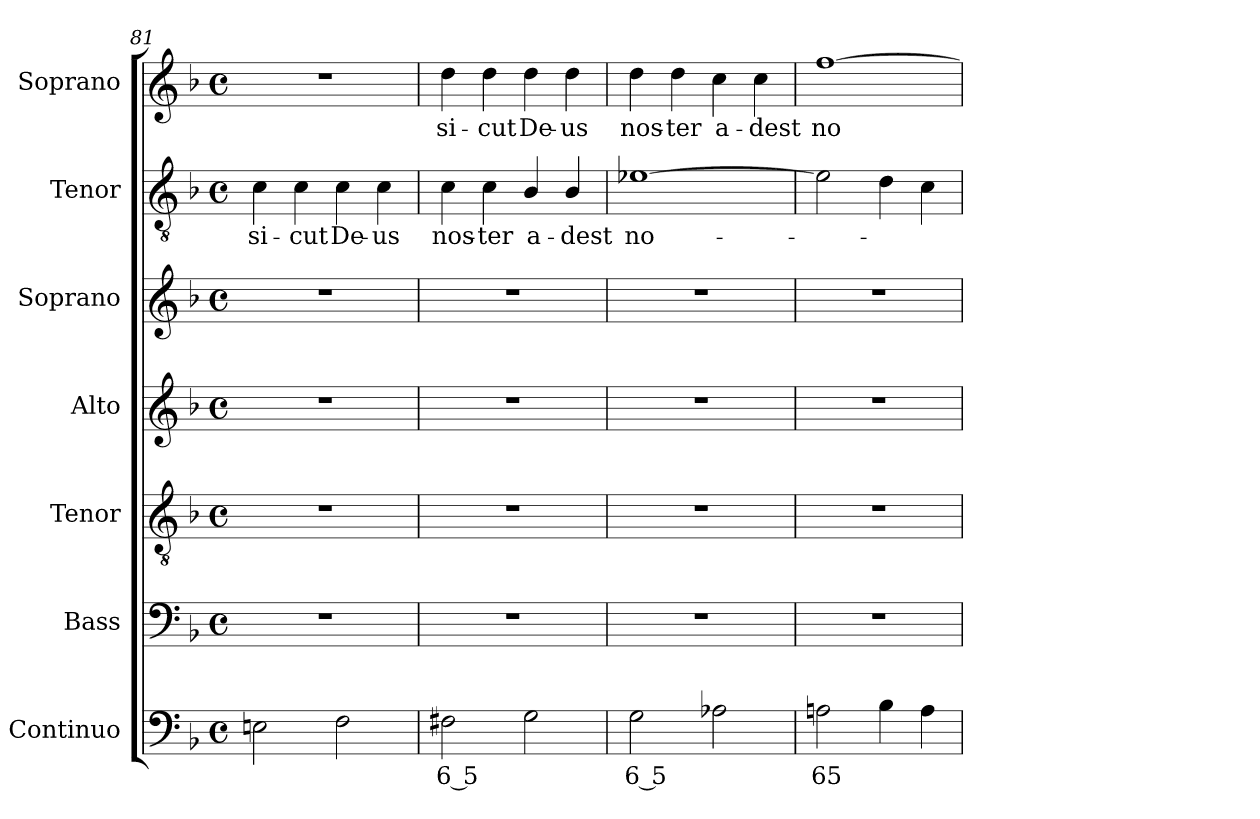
**kern	**text	**kern	**kern	**kern	**kern	**kern	**text	**kern	**text
*part7	*part7	*part6	*part5	*part4	*part3	*part2	*part2	*part1	*part1
*staff7	*staff7	*staff6	*staff5	*staff4	*staff3	*staff2	*staff2	*staff1	*staff1
*I"Continuo	*	*I"Bass	*I"Tenor	*I"Alto	*I"Soprano	*I"Tenor	*	*I"Soprano	*
*I'Cont.	*	*I'B.	*I'T.	*I'A.	*I'S.	*I'T.	*	*I'S.	*
*clefF4	*	*clefF4	*clefGv2	*clefG2	*clefG2	*clefGv2	*	*clefG2	*
*	*	*	*ITrd7c12	*	*	*ITrd7c12	*	*	*
*k[b-]	*	*k[b-]	*k[b-]	*k[b-]	*k[b-]	*k[b-]	*	*k[b-]	*
*F:	*	*F:	*F:	*F:	*F:	*F:	*	*F:	*
*M4/4	*	*M4/4	*M4/4	*M4/4	*M4/4	*M4/4	*	*M4/4	*
*met(c)	*	*met(c)	*met(c)	*met(c)	*met(c)	*met(c)	*	*met(c)	*
=81	=81	=81	=81	=81	=81	=81	=81	=81	=81
!	!	!	!	!	!	!	!LO:LY:b:color=#000000	!	!
2Eni\	.	1r	1r	1r	1r	4Ci\	si-	1r	.
!	!	!	!	!	!	!	!LO:LY:b:color=#000000	!	!
.	.	.	.	.	.	4Ci\	-cut	.	.
!	!	!	!	!	!	!	!LO:LY:b:color=#000000	!	!
2Fi\	.	.	.	.	.	4Ci\	De-	.	.
!	!	!	!	!	!	!	!LO:LY:b:color=#000000	!	!
.	.	.	.	.	.	4Ci\	-us	.	.
!!LO:LB:g=z
=82	=82	=82	=82	=82	=82	=82	=82	=82	=82
!	!LO:LY:b:color=#000000	!	!	!	!	!	!	!	!
!	!	!	!	!	!	!	!LO:LY:b:color=#000000	!	!
!	!	!	!	!	!	!	!	!	!LO:LY:b:color=#000000
2F#Xi\	6 5	1r	1r	1r	1r	4Ci\	nos-	4ddi\	si-
!	!	!	!	!	!	!	!LO:LY:b:color=#000000	!	!
!	!	!	!	!	!	!	!	!	!LO:LY:b:color=#000000
.	.	.	.	.	.	4Ci\	-ter	4ddi\	-cut
!	!	!	!	!	!	!	!LO:LY:b:color=#000000	!	!
!	!	!	!	!	!	!	!	!	!LO:LY:b:color=#000000
2Gi\	.	.	.	.	.	4BB-i/	a-	4ddi\	De-
!	!	!	!	!	!	!	!LO:LY:b:color=#000000	!	!
!	!	!	!	!	!	!	!	!	!LO:LY:b:color=#000000
.	.	.	.	.	.	4BB-i/	-dest	4ddi\	-us
=83	=83	=83	=83	=83	=83	=83	=83	=83	=83
!	!LO:LY:b:color=#000000	!	!	!	!	!	!	!	!
!	!	!	!	!	!	!	!LO:LY:b:color=#000000	!	!
!	!	!	!	!	!	!	!	!	!LO:LY:b:color=#000000
2Gi\	6 5	1r	1r	1r	1r	[1E-Xi	no-	4ddi\	nos-
!	!	!	!	!	!	!	!	!	!LO:LY:b:color=#000000
.	.	.	.	.	.	.	.	4ddi\	-ter
!	!	!	!	!	!	!	!	!	!LO:LY:b:color=#000000
2A-Xi\	.	.	.	.	.	.	.	4cci\	a-
!	!	!	!	!	!	!	!	!	!LO:LY:b:color=#000000
.	.	.	.	.	.	.	.	4cci\	-dest
=84	=84	=84	=84	=84	=84	=84	=84	=84	=84
!	!LO:LY:b:color=#000000	!	!	!	!	!	!	!	!
!	!	!	!	!	!	!	!	!	!LO:LY:b:color=#000000
2Ani\	65	1r	1r	1r	1r	2E-i\]	.	[1ffi	no-
4B-i\	.	.	.	.	.	4Di\	.	.	.
4Ai\	.	.	.	.	.	4Ci\	.	.	.
=	=	=	=	=	=	=	=	=	=
*-	*-	*-	*-	*-	*-	*-	*-	*-	*-
